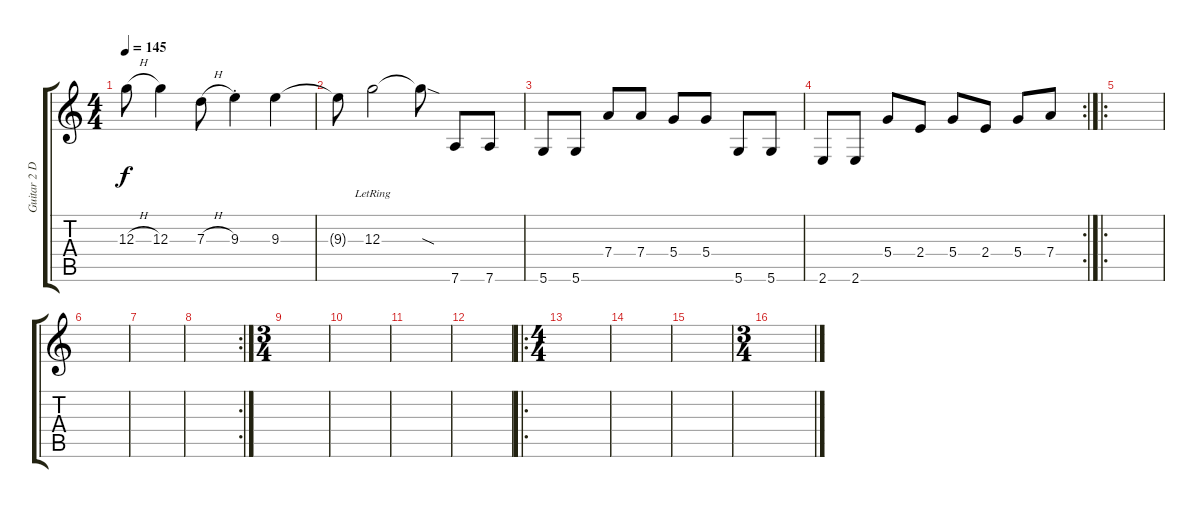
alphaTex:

\track ("Guitar 2 Dist" "Guitar 2 D") {instrument distortionguitar}
\staff {score tabs}
\tuning (E4 B3 G3 D3 A2 D2) {hide}
\ts (4 4)
\tempo 145
\clef g2
\ks c
12.3{h}.8{dy f} 12.3.4 7.3{h}.8 9.3{st}.4 9.3.4 |
9.3{t}.8 12.3{lr}.2 12.3{sod t}.8 7.6.8 7.6.8 |
5.6.8 5.6.8 7.4.8 7.4.8 5.4.8 5.4.8 5.6.8 5.6.8 |
\rc 2
2.6.8 2.6.8 5.4.8 2.4.8 5.4.8 2.4.8 5.4.8 7.4.8 |
\ro
|
|
|
\rc 2
|
\ts (3 4)
|
|
|
|
\ro
\ts (4 4)
|
|
|
\ts (3 4)
